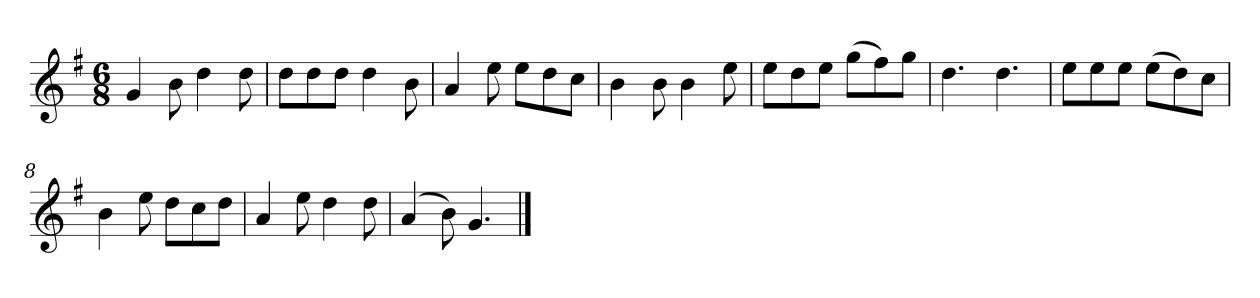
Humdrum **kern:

**kern
*part1
*staff1
*k[f#]
*M6/8
*MM120
=1
4g
8b
4dd
8dd
=2
8ddL
8dd
8ddJ
4dd
8b
=3
4a
8ee
8eeL
8dd
8ccJ
=4
4b
8b
4b
8ee
=5
8eeL
8dd
8eeJ
(8ggL
8ff#)
8ggJ
=6
4.dd
4.dd
=7
8eeL
8ee
8eeJ
(8eeL
8dd)
8ccJ
=8
4b
8ee
8ddL
8cc
8ddJ
=9
4a
8ee
4dd
8dd
=10
(4a
8b)
4.g
==
*-
